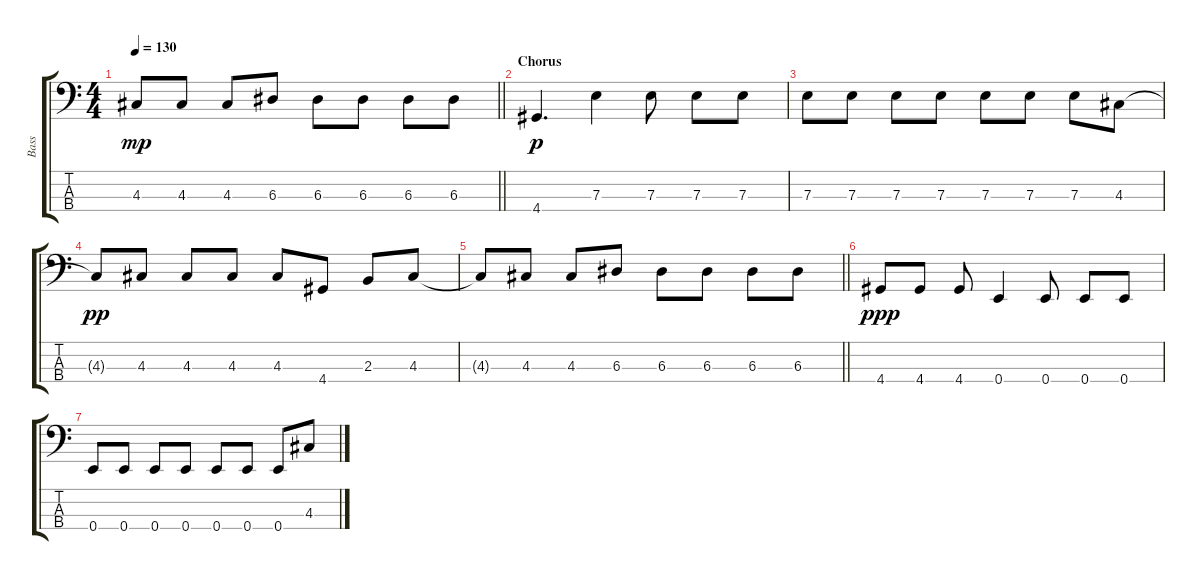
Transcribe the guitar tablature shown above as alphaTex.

\track ("Bass" "Bass") {instrument electricbassfinger}
\staff {score tabs}
\tuning (G2 D2 A1 E1) {hide}
\ts (4 4)
\tempo 130
\clef f4
\barLineRight lightlight
\ks c
4.3{t}.8{dy mp} 4.3.8 4.3.8 6.3.8 6.3.8 6.3.8 6.3.8 6.3.8 |
\section ("" "Chorus")
4.4.4{d dy p} 7.3.4 7.3.8 7.3.8 7.3.8 |
7.3.8 7.3.8 7.3.8 7.3.8 7.3.8 7.3.8 7.3.8 4.3.8 |
4.3{t}.8{dy pp} 4.3.8 4.3.8 4.3.8 4.3.8 4.4.8 2.3.8 4.3.8 |
\barLineRight lightlight
4.3{t}.8 4.3.8 4.3.8 6.3.8 6.3.8 6.3.8 6.3.8 6.3.8 |
4.4.8{dy ppp} 4.4.8 4.4.8 0.4.4 0.4.8 0.4.8 0.4.8 |
0.4.8 0.4.8 0.4.8 0.4.8 0.4.8 0.4.8 0.4.8 4.3.8
